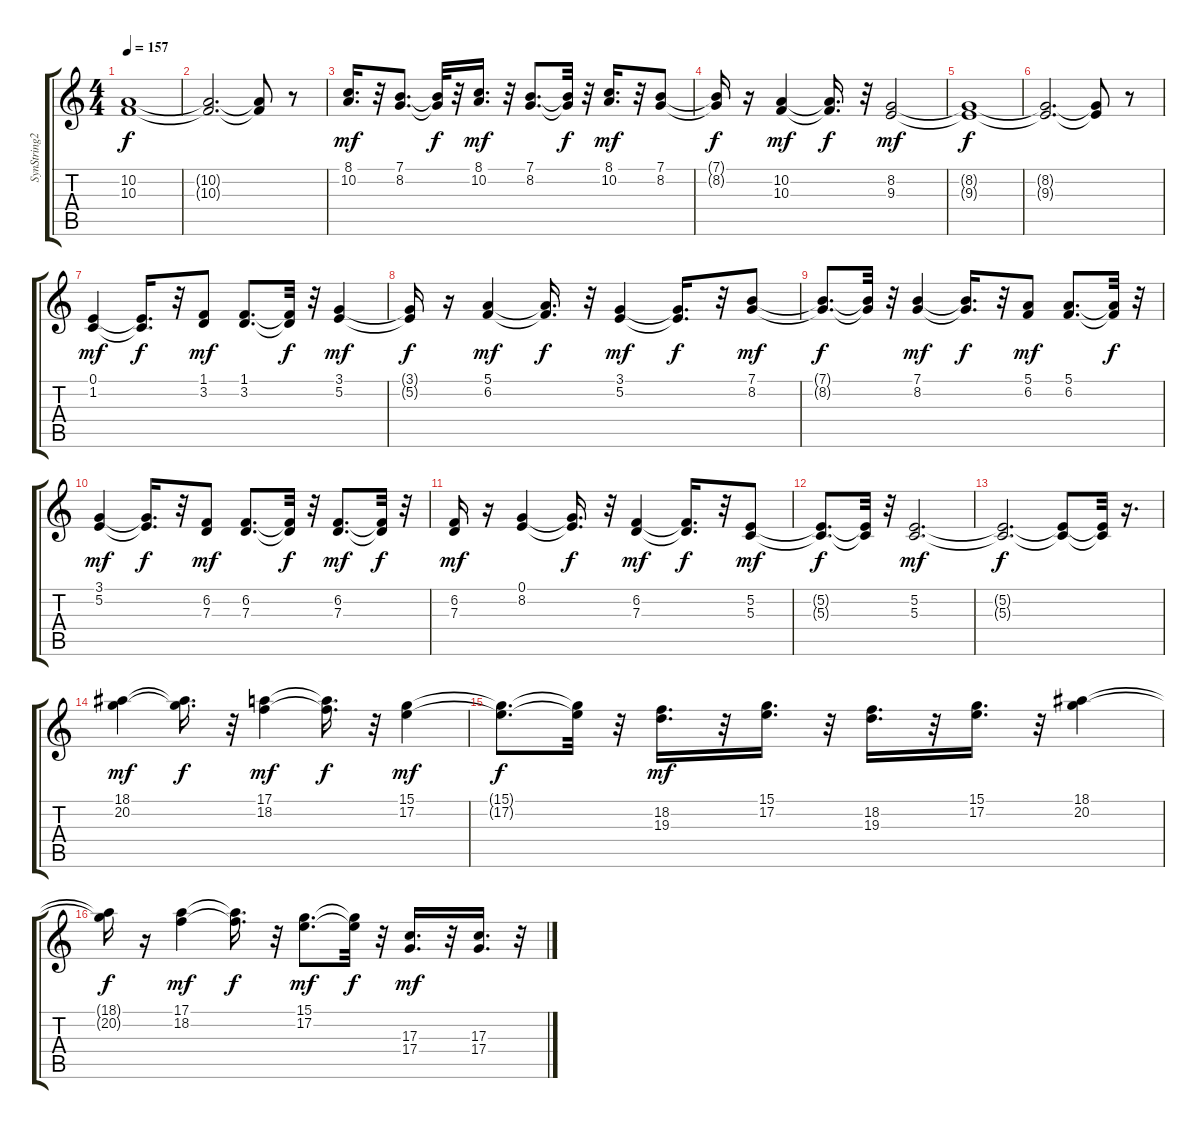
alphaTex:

\track ("SynString2          " "SynString2") {instrument synthstrings2}
\staff {score tabs}
\tuning (E4 B3 G3 D3 A2 E2) {hide}
\ts (4 4)
\tempo 157
\clef g2
\ks c
(10.2{t} 10.3{t}).1{dy f} |
(10.2{t} 10.3{t}).2{d} (10.2{t} 10.3{t}).8 r.8 |
(8.1 10.2).16{d dy mf} r.32 (7.1 8.2).8{d} (7.1{t} 8.2{t}).32{dy f} r.32 (8.1 10.2).16{d dy mf} r.32 (7.1 8.2).8{d} (7.1{t} 8.2{t}).32{dy f} r.32 (8.1 10.2).16{d dy mf} r.32 (7.1 8.2).8 |
(7.1{t} 8.2{t}).16{dy f} r.16 (10.2 10.3).4{dy mf} (10.2{t} 10.3{t}).16{d dy f} r.32 (8.2 9.3).2{dy mf} |
(8.2{t} 9.3{t}).1{dy f} |
(8.2{t} 9.3{t}).2{d} (8.2{t} 9.3{t}).8 r.8 |
(0.1 1.2).4{dy mf} (0.1{t} 1.2{t}).16{d dy f} r.32 (1.1 3.2).8{dy mf} (1.1 3.2).8{d} (1.1{t} 3.2{t}).32{dy f} r.32 (3.1 5.2).4{dy mf} |
(3.1{t} 5.2{t}).16{dy f} r.16 (5.1 6.2).4{dy mf} (5.1{t} 6.2{t}).16{d dy f} r.32 (3.1 5.2).4{dy mf} (3.1{t} 5.2{t}).16{d dy f} r.32 (7.1 8.2).8{dy mf} |
(7.1{t} 8.2{t}).8{d dy f} (7.1{t} 8.2{t}).32 r.32 (7.1 8.2).4{dy mf} (7.1{t} 8.2{t}).16{d dy f} r.32 (5.1 6.2).8{dy mf} (5.1 6.2).8{d} (5.1{t} 6.2{t}).32{dy f} r.32 |
(3.1 5.2).4{dy mf} (3.1{t} 5.2{t}).16{d dy f} r.32 (6.2 7.3).8{dy mf} (6.2 7.3).8{d} (6.2{t} 7.3{t}).32{dy f} r.32 (6.2 7.3).8{d dy mf} (6.2{t} 7.3{t}).32{dy f} r.32 |
(6.2 7.3).16{dy mf} r.16 (0.1 8.2).4 (0.1{t} 8.2{t}).16{d dy f} r.32 (6.2 7.3).4{dy mf} (6.2{t} 7.3{t}).16{d dy f} r.32 (5.2 5.3).8{dy mf} |
(5.2{t} 5.3{t}).8{d dy f} (5.2{t} 5.3{t}).32 r.32 (5.2 5.3).2{d dy mf} |
(5.2{t} 5.3{t}).2{d dy f} (5.2{t} 5.3{t}).8 (5.2{t} 5.3{t}).32 r.16{d} |
(18.1 20.2).4{dy mf} (18.1{t} 20.2{t}).16{d dy f} r.32 (17.1 18.2).4{dy mf} (17.1{t} 18.2{t}).16{d dy f} r.32 (15.1 17.2).4{dy mf} |
(15.1{t} 17.2{t}).8{d dy f} (15.1{t} 17.2{t}).32 r.32 (18.2 19.3).16{d dy mf} r.32 (15.1 17.2).16{d} r.32 (18.2 19.3).16{d} r.32 (15.1 17.2).16{d} r.32 (18.1 20.2).4 |
(18.1{t} 20.2{t}).16{dy f} r.16 (17.1 18.2).4{dy mf} (17.1{t} 18.2{t}).16{d dy f} r.32 (15.1 17.2).8{d dy mf} (15.1{t} 17.2{t}).32{dy f} r.32 (17.3 17.4).16{d dy mf} r.32 (17.3 17.4).16{d} r.32
